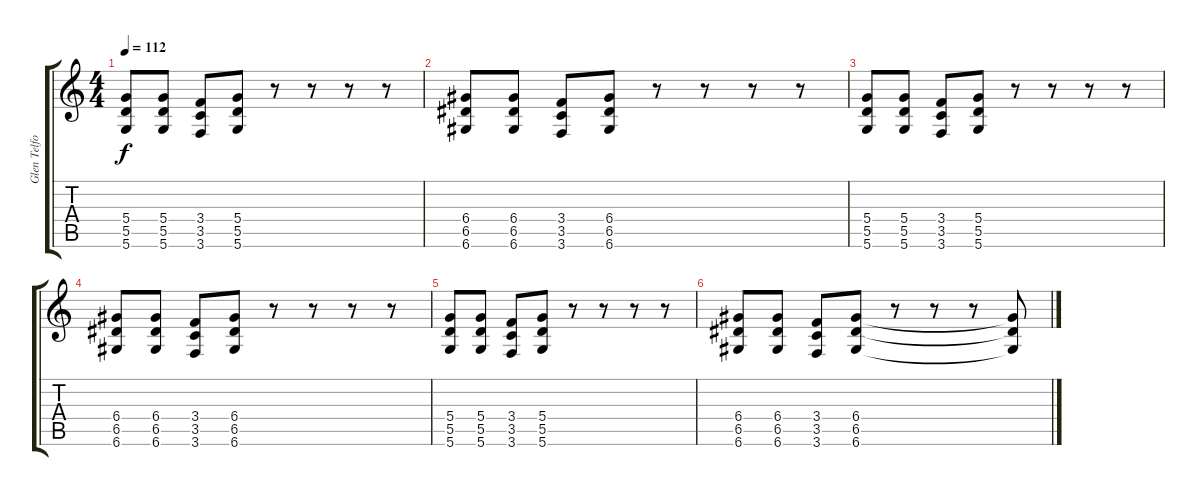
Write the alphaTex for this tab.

\track ("Glen Telford" "Glen Telfo") {instrument distortionguitar}
\staff {score tabs}
\tuning (E4 B3 G3 D3 A2 D2) {hide}
\ts (4 4)
\tempo 112
\clef g2
\ks c
(5.4 5.5 5.6).8{dy f} (5.4 5.5 5.6).8 (3.4 3.5 3.6).8 (5.4 5.5 5.6).8 r.8 r.8 r.8 r.8 |
(6.4 6.5 6.6).8 (6.4 6.5 6.6).8 (3.4 3.5 3.6).8 (6.4 6.5 6.6).8 r.8 r.8 r.8 r.8 |
(5.4 5.5 5.6).8 (5.4 5.5 5.6).8 (3.4 3.5 3.6).8 (5.4 5.5 5.6).8 r.8 r.8 r.8 r.8 |
(6.4 6.5 6.6).8 (6.4 6.5 6.6).8 (3.4 3.5 3.6).8 (6.4 6.5 6.6).8 r.8 r.8 r.8 r.8 |
(5.4 5.5 5.6).8 (5.4 5.5 5.6).8 (3.4 3.5 3.6).8 (5.4 5.5 5.6).8 r.8 r.8 r.8 r.8 |
(6.4 6.5 6.6).8 (6.4 6.5 6.6).8 (3.4 3.5 3.6).8 (6.4 6.5 6.6).8 r.8 r.8 r.8 (6.4{t} 6.5{t} 6.6{t}).8
